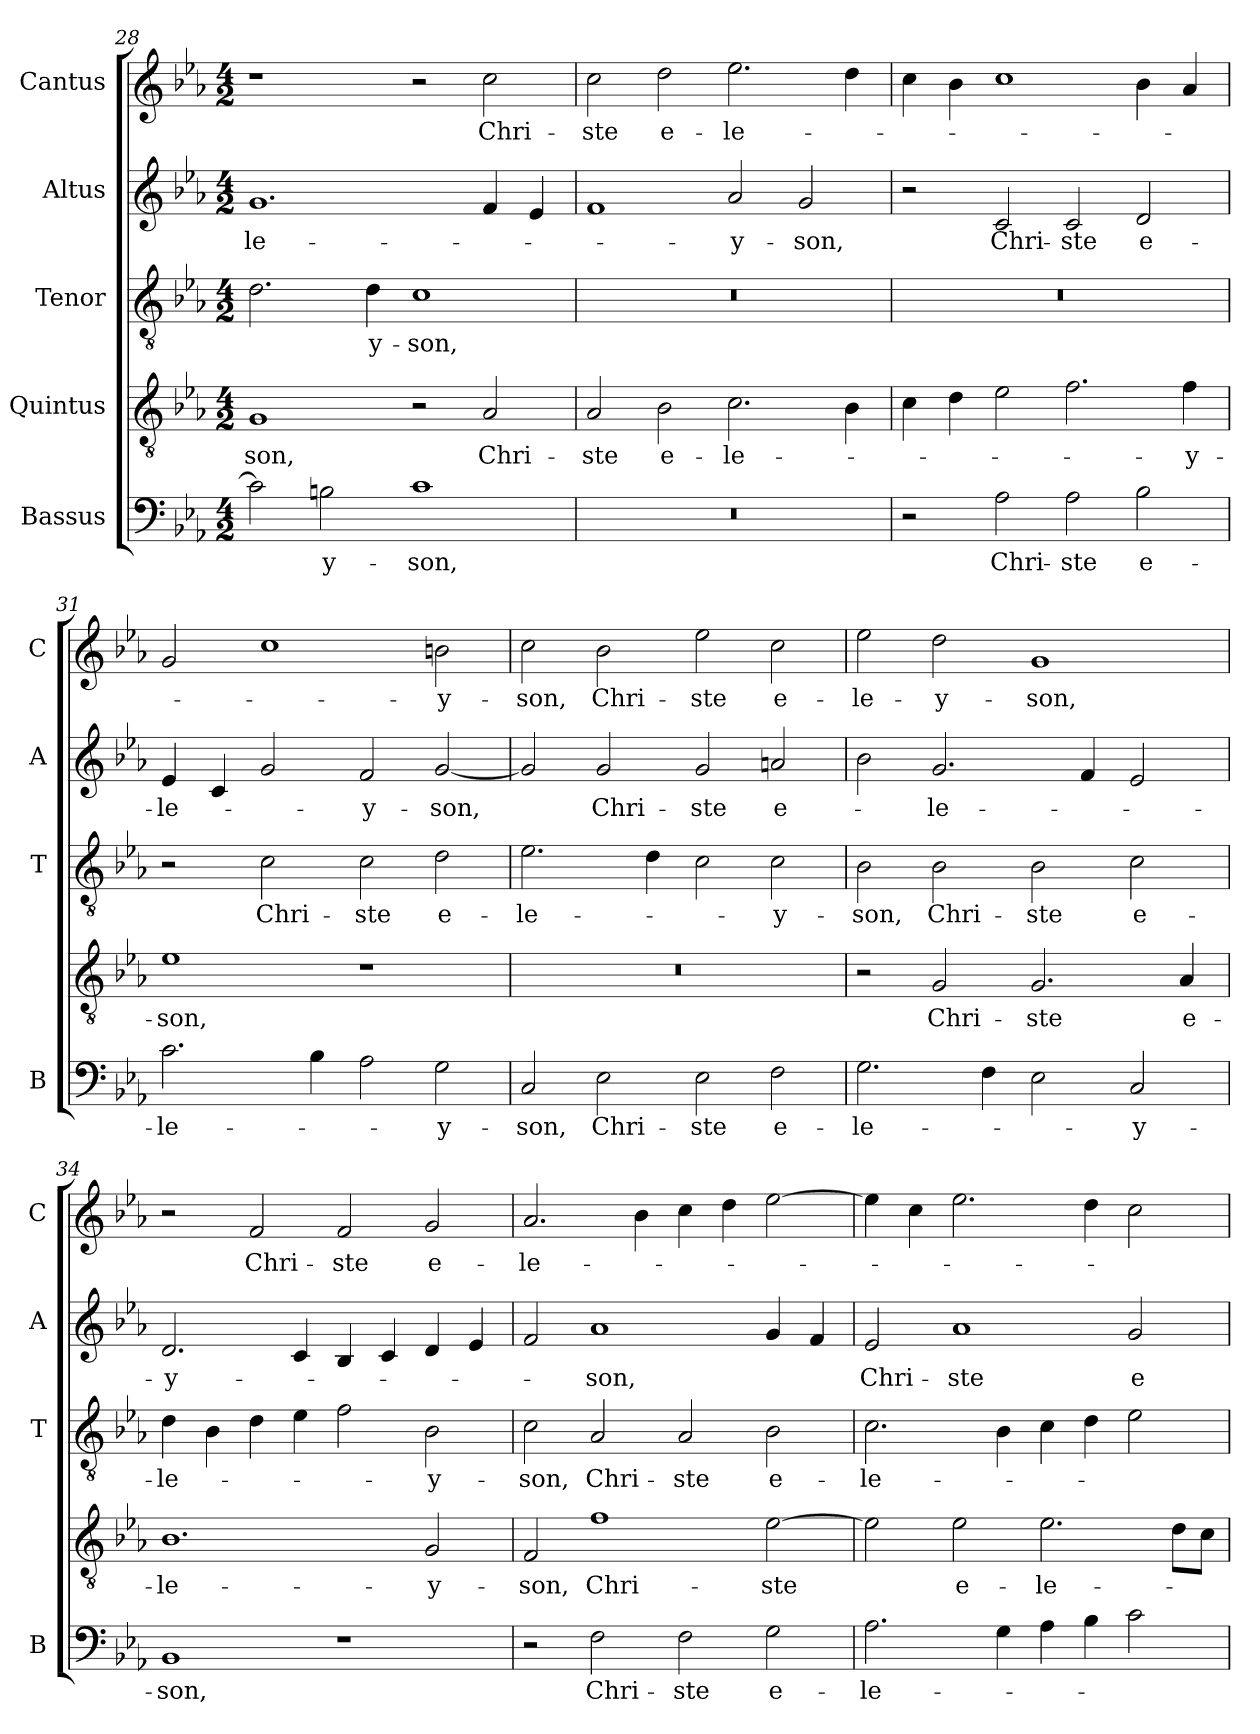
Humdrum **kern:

**kern	**text	**kern	**text	**kern	**text	**kern	**text	**kern	**text
*part5	*part5	*part4	*part4	*part3	*part3	*part2	*part2	*part1	*part1
*staff5	*staff5	*staff4	*staff4	*staff3	*staff3	*staff2	*staff2	*staff1	*staff1
*I"Bassus	*	*I"Quintus	*	*I"Tenor	*	*I"Altus	*	*I"Cantus	*
*I'B	*	*	*	*I'T	*	*I'A	*	*I'C	*
*clefF4	*	*clefGv2	*	*clefGv2	*	*clefG2	*	*clefG2	*
*k[b-e-a-]	*	*k[b-e-a-]	*	*k[b-e-a-]	*	*k[b-e-a-]	*	*k[b-e-a-]	*
*E-:	*	*E-:	*	*E-:	*	*E-:	*	*E-:	*
*M4/2	*	*M4/2	*	*M4/2	*	*M4/2	*	*M4/2	*
=28	=28	=28	=28	=28	=28	=28	=28	=28	=28
!	!	!	!LO:LY:b	!	!	!	!LO:LY:b	!	!
2c\]	.	1G	-son,	2.d\	.	1.g	-le-	1r	.
!	!LO:LY:b	!	!	!	!	!	!	!	!
2Bn\	-y-	.	.	.	.	.	.	.	.
!	!	!	!	!	!LO:LY:b	!	!	!	!
.	.	.	.	4d\	-y-	.	.	.	.
!	!LO:LY:b	!	!	!	!LO:LY:b	!	!	!	!
1c	-son,	2r	.	1c	-son,	.	.	2r	.
!	!	!	!LO:LY:b	!	!	!	!	!	!LO:LY:b
.	.	2A-/	Chri-	.	.	4f/	.	2cc\	Chri-
.	.	.	.	.	.	4e-/	.	.	.
=29	=29	=29	=29	=29	=29	=29	=29	=29	=29
!	!	!	!LO:LY:b	!	!	!	!	!	!LO:LY:b
0r	.	2A-/	-ste	0r	.	1f	.	2cc\	-ste
!	!	!	!LO:LY:b	!	!	!	!	!	!LO:LY:b
.	.	2B-\	e-	.	.	.	.	2dd\	e-
!	!	!	!LO:LY:b	!	!	!	!LO:LY:b	!	!LO:LY:b
.	.	2.c\	-le-	.	.	2a-/	-y-	2.ee-\	-le-
!	!	!	!	!	!	!	!LO:LY:b	!	!
.	.	.	.	.	.	2g/	-son,	.	.
.	.	4B-\	.	.	.	.	.	4dd\	.
=30	=30	=30	=30	=30	=30	=30	=30	=30	=30
2r	.	4c\	.	0r	.	2r	.	4cc\	.
.	.	4d\	.	.	.	.	.	4b-\	.
!	!LO:LY:b	!	!	!	!	!	!LO:LY:b	!	!
2A-\	Chri-	2e-\	.	.	.	2c/	Chri-	1cc	.
!	!LO:LY:b	!	!	!	!	!	!LO:LY:b	!	!
2A-\	-ste	2.f\	.	.	.	2c/	-ste	.	.
!	!LO:LY:b	!	!	!	!	!	!LO:LY:b	!	!
2B-\	e-	.	.	.	.	2d/	e-	4b-\	.
!	!	!	!LO:LY:b	!	!	!	!	!	!
.	.	4f\	-y-	.	.	.	.	4a-/	.
!!LO:LB:g=z
=31	=31	=31	=31	=31	=31	=31	=31	=31	=31
!	!LO:LY:b	!	!LO:LY:b	!	!	!	!LO:LY:b	!	!
2.c\	-le-	1e-	-son,	2r	.	4e-/	-le-	2g/	.
.	.	.	.	.	.	4c/	.	.	.
!	!	!	!	!	!LO:LY:b	!	!	!	!
.	.	.	.	2c\	Chri-	2g/	.	1cc	.
4B-\	.	.	.	.	.	.	.	.	.
!	!	!	!	!	!LO:LY:b	!	!LO:LY:b	!	!
2A-\	.	1r	.	2c\	-ste	2f/	-y-	.	.
!	!LO:LY:b	!	!	!	!LO:LY:b	!	!LO:LY:b	!	!LO:LY:b
2G\	-y-	.	.	2d\	e-	[2g/	-son,	2bn\	-y-
=32	=32	=32	=32	=32	=32	=32	=32	=32	=32
!	!LO:LY:b	!	!	!	!LO:LY:b	!	!	!	!LO:LY:b
2C/	-son,	0r	.	2.e-\	-le-	2g/]	.	2cc\	-son,
!	!LO:LY:b	!	!	!	!	!	!LO:LY:b	!	!LO:LY:b
2E-\	Chri-	.	.	.	.	2g/	Chri-	2b-\	Chri-
.	.	.	.	4d\	.	.	.	.	.
!	!LO:LY:b	!	!	!	!	!	!LO:LY:b	!	!LO:LY:b
2E-\	-ste	.	.	2c\	.	2g/	-ste	2ee-\	-ste
!	!LO:LY:b	!	!	!	!LO:LY:b	!	!LO:LY:b	!	!LO:LY:b
2F\	e-	.	.	2c\	-y-	2an/	e-	2cc\	e-
=33	=33	=33	=33	=33	=33	=33	=33	=33	=33
!	!LO:LY:b	!	!	!	!LO:LY:b	!	!	!	!LO:LY:b
2.G\	-le-	2r	.	2B-\	-son,	2b-\	.	2ee-\	-le-
!	!	!	!LO:LY:b	!	!LO:LY:b	!	!LO:LY:b	!	!LO:LY:b
.	.	2G/	Chri-	2B-\	Chri-	2.g/	-le-	2dd\	-y-
4F\	.	.	.	.	.	.	.	.	.
!	!	!	!LO:LY:b	!	!LO:LY:b	!	!	!	!LO:LY:b
2E-\	.	2.G/	-ste	2B-\	-ste	.	.	1g	-son,
.	.	.	.	.	.	4f/	.	.	.
!	!LO:LY:b	!	!	!	!LO:LY:b	!	!	!	!
2C/	-y-	.	.	2c\	e-	2e-/	.	.	.
!	!	!	!LO:LY:b	!	!	!	!	!	!
.	.	4A-/	e-	.	.	.	.	.	.
=34	=34	=34	=34	=34	=34	=34	=34	=34	=34
!	!LO:LY:b	!	!LO:LY:b	!	!LO:LY:b	!	!LO:LY:b	!	!
1BB-	-son,	1.B-	-le-	4d\	-le-	2.d/	-y-	2r	.
.	.	.	.	4B-\	.	.	.	.	.
!	!	!	!	!	!	!	!	!	!LO:LY:b
.	.	.	.	4d\	.	.	.	2f/	Chri-
.	.	.	.	4e-\	.	4c/	.	.	.
!	!	!	!	!	!	!	!	!	!LO:LY:b
1r	.	.	.	2f\	.	4B-/	.	2f/	-ste
.	.	.	.	.	.	4c/	.	.	.
!	!	!	!LO:LY:b	!	!LO:LY:b	!	!	!	!LO:LY:b
.	.	2G/	-y-	2B-\	-y-	4d/	.	2g/	e-
.	.	.	.	.	.	4e-/	.	.	.
!!LO:PB:g=z
=35	=35	=35	=35	=35	=35	=35	=35	=35	=35
!	!	!	!LO:LY:b	!	!LO:LY:b	!	!	!	!LO:LY:b
2r	.	2F/	-son,	2c\	-son,	2f/	.	2.a-/	-le-
!	!LO:LY:b	!	!LO:LY:b	!	!LO:LY:b	!	!LO:LY:b	!	!
2F\	Chri-	1f	Chri-	2A-/	Chri-	1a-	-son,	.	.
.	.	.	.	.	.	.	.	4b-\	.
!	!LO:LY:b	!	!	!	!LO:LY:b	!	!	!	!
2F\	-ste	.	.	2A-/	-ste	.	.	4cc\	.
.	.	.	.	.	.	.	.	4dd\	.
!	!LO:LY:b	!	!LO:LY:b	!	!LO:LY:b	!	!	!	!
2G\	e-	[2e-\	-ste	2B-\	e-	4g/	.	[2ee-\	.
.	.	.	.	.	.	4f/	.	.	.
=36	=36	=36	=36	=36	=36	=36	=36	=36	=36
!	!LO:LY:b	!	!	!	!LO:LY:b	!	!LO:LY:b	!	!
2.A-\	-le-	2e-\]	.	2.c\	-le-	2e-/	Chri-	4ee-\]	.
.	.	.	.	.	.	.	.	4cc\	.
!	!	!	!LO:LY:b	!	!	!	!LO:LY:b	!	!
.	.	2e-\	e-	.	.	1a-	-ste	2.ee-\	.
4G\	.	.	.	4B-\	.	.	.	.	.
!	!	!	!LO:LY:b	!	!	!	!	!	!
4A-\	.	2.e-\	-le-	4c\	.	.	.	.	.
4B-\	.	.	.	4d\	.	.	.	4dd\	.
!	!	!	!	!	!	!	!LO:LY:b	!	!
2c\	.	.	.	2e-\	.	2g/	e-	2cc\	.
.	.	8d\L	.	.	.	.	.	.	.
.	.	8c\J	.	.	.	.	.	.	.
=	=	=	=	=	=	=	=	=	=
*-	*-	*-	*-	*-	*-	*-	*-	*-	*-
